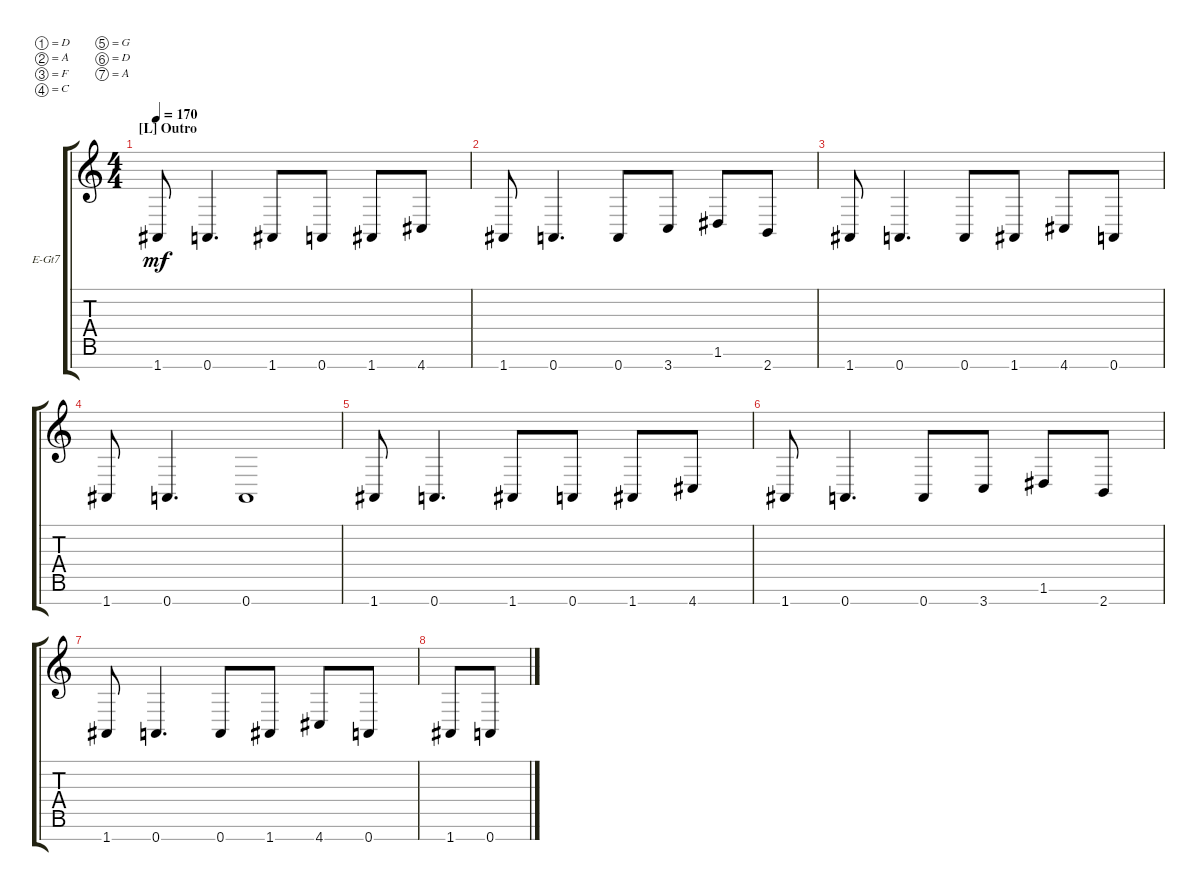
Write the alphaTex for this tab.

\defaultSystemsLayout 4
\bracketExtendMode groupsimilarinstruments
\firstSystemTrackNameOrientation horizontal
\otherSystemsTrackNameOrientation horizontal
\track ("Fuzz" "E-Gt7") {instrument distortionguitar}
\staff {score tabs}
\tuning (D4 A3 F3 C3 G2 D2 A1)
\ts (4 4)
\section ("L" "Outro")
\tempo 170
\clef g2
\ks c
1.7.8{dy mf} 0.7.4{d} 1.7.8 0.7.8 1.7.8 4.7.8 |
1.7.8 0.7.4{d} 0.7.8 3.7.8 1.6.8 2.7.8 |
1.7.8 0.7.4{d} 0.7.8 1.7.8 4.7.8 0.7.8 |
1.7.8 0.7.4{d} 0.7.1 |
1.7.8 0.7.4{d} 1.7.8 0.7.8 1.7.8 4.7.8 |
1.7.8 0.7.4{d} 0.7.8 3.7.8 1.6.8 2.7.8 |
1.7.8 0.7.4{d} 0.7.8 1.7.8 4.7.8 0.7.8 |
1.7.8 0.7.8
